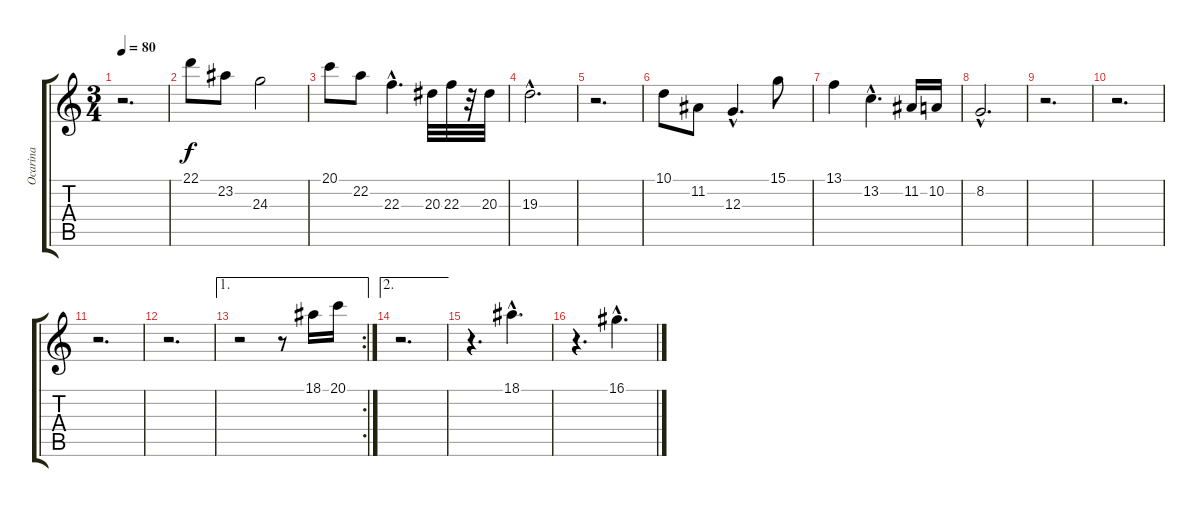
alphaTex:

\track ("Ocarina" "Ocarina") {instrument ocarina}
\staff {score tabs}
\tuning (E4 B3 G3 D3 A2 E2) {hide}
\ts (3 4)
\tempo 80
\clef g2
\ks c
r.2{d dy f} |
22.1.8 23.2.8 24.3.2 |
20.1.8 22.2.8 22.3{hac}.4{d} 20.3.32 22.3.32 r.32 20.3.32 |
19.3{hac}.2{d} |
r.2{d} |
10.1.8 11.2.8 12.3{hac}.4{d} 15.1.8 |
13.1.4 13.2{hac}.4{d} 11.2.16 10.2.16 |
8.2{hac}.2{d} |
r.2{d} |
r.2{d} |
r.2{d} |
r.2{d} |
\ae 1
\rc 2
r.2 r.8 18.1.16 20.1.16 |
\ae 2
r.2{d} |
r.4{d} 18.1{hac}.4{d} |
r.4{d} 16.1{hac}.4{d}
